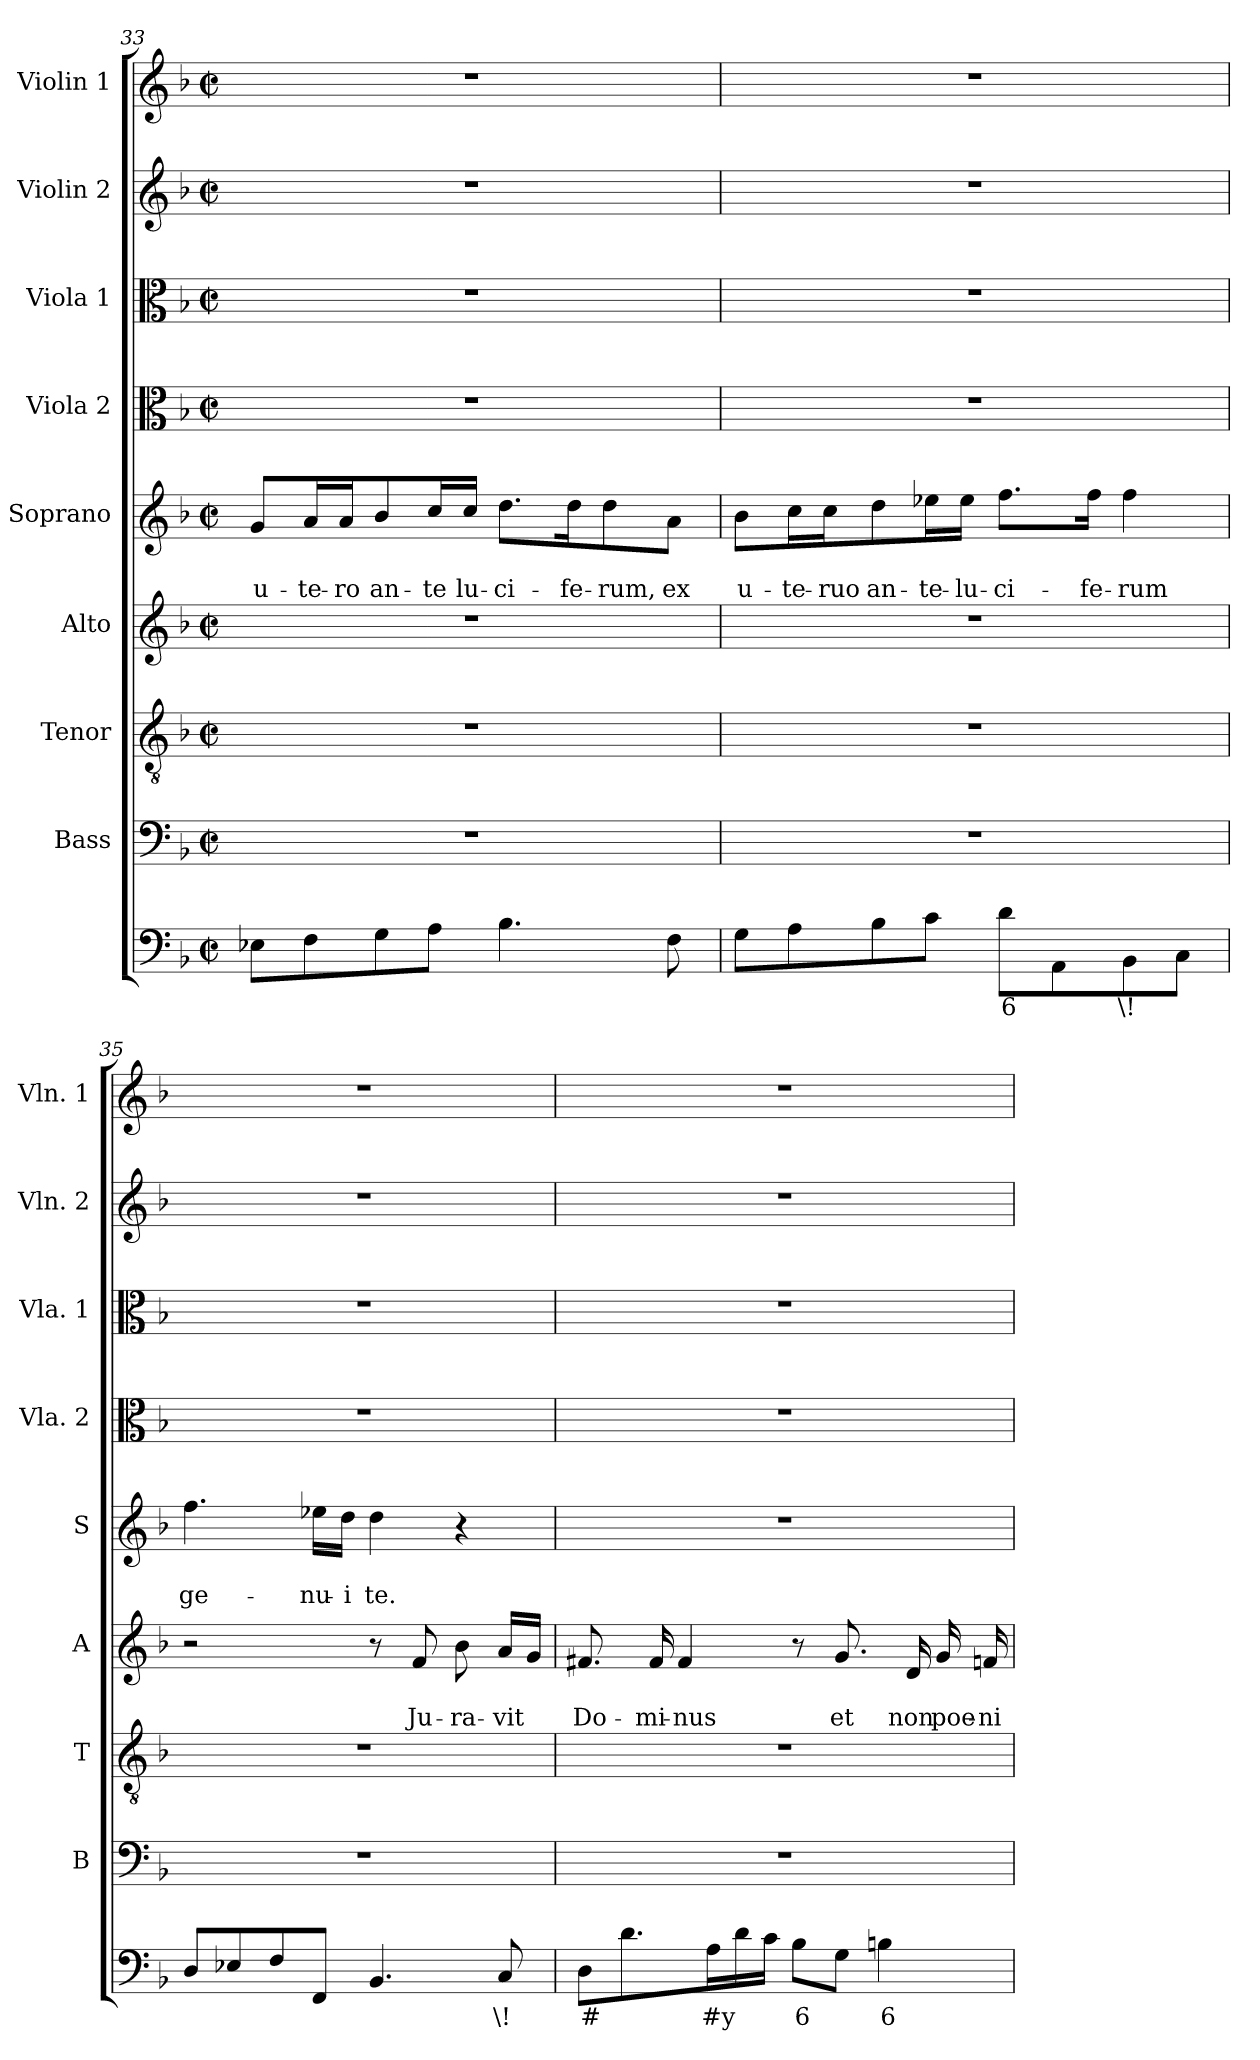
**kern	**text	**kern	**kern	**kern	**text	**text	**kern	**text	**text	**kern	**kern	**kern	**kern
*part9	*part9	*part8	*part7	*part6	*part6	*part6	*part5	*part5	*part5	*part4	*part3	*part2	*part1
*staff9	*staff9	*staff8	*staff7	*staff6	*staff6	*staff6	*staff5	*staff5	*staff5	*staff4	*staff3	*staff2	*staff1
*	*	*I"Bass	*I"Tenor	*I"Alto	*	*	*I"Soprano	*	*	*I"Viola 2	*I"Viola 1	*I"Violin 2	*I"Violin 1
*	*	*I'B	*I'T	*I'A	*	*	*I'S	*	*	*I'Vla. 2	*I'Vla. 1	*I'Vln. 2	*I'Vln. 1
*clefF4	*	*clefF4	*clefGv2	*clefG2	*	*	*clefG2	*	*	*clefC3	*clefC3	*clefG2	*clefG2
*k[b-]	*	*k[b-]	*k[b-]	*k[b-]	*	*	*k[b-]	*	*	*k[b-]	*k[b-]	*k[b-]	*k[b-]
*F:	*	*F:	*F:	*F:	*	*	*F:	*	*	*F:	*F:	*F:	*F:
*M2/2	*	*M2/2	*M2/2	*M2/2	*	*	*M2/2	*	*	*M2/2	*M2/2	*M2/2	*M2/2
*met(c|)	*	*met(c|)	*met(c|)	*met(c|)	*	*	*met(c|)	*	*	*met(c|)	*met(c|)	*met(c|)	*met(c|)
=33	=33	=33	=33	=33	=33	=33	=33	=33	=33	=33	=33	=33	=33
!	!	!	!	!	!	!	!	!	!LO:LY:b	!	!	!	!
8E-X\L	.	1r	1r	1r	.	.	8g/L	.	u-	1r	1r	1r	1r
!	!	!	!	!	!	!	!	!	!LO:LY:b	!	!	!	!
8F\	.	.	.	.	.	.	16a/L	.	-te-	.	.	.	.
!	!	!	!	!	!	!	!	!	!LO:LY:b	!	!	!	!
.	.	.	.	.	.	.	16a/J	.	-ro	.	.	.	.
!	!	!	!	!	!	!	!	!	!LO:LY:b	!	!	!	!
8G\	.	.	.	.	.	.	8b-/	.	an-	.	.	.	.
!	!	!	!	!	!	!	!	!	!LO:LY:b	!	!	!	!
8A\J	.	.	.	.	.	.	16cc/L	.	-te	.	.	.	.
!	!	!	!	!	!	!	!	!	!LO:LY:b	!	!	!	!
.	.	.	.	.	.	.	16cc/JJ	.	lu-	.	.	.	.
!	!	!	!	!	!	!	!	!	!LO:LY:b	!	!	!	!
4.B-\	.	.	.	.	.	.	8.dd\L	.	-ci-	.	.	.	.
!	!	!	!	!	!	!	!	!	!LO:LY:b	!	!	!	!
.	.	.	.	.	.	.	16dd\K	.	-fe-	.	.	.	.
!	!	!	!	!	!	!	!	!	!LO:LY:b	!	!	!	!
.	.	.	.	.	.	.	8dd\	.	-rum,	.	.	.	.
!	!	!	!	!	!	!	!	!	!LO:LY:b	!	!	!	!
8F\	.	.	.	.	.	.	8a\J	.	ex	.	.	.	.
=34	=34	=34	=34	=34	=34	=34	=34	=34	=34	=34	=34	=34	=34
!	!	!	!	!	!	!	!	!	!LO:LY:b	!	!	!	!
8G\L	.	1r	1r	1r	.	.	8b-\L	.	u-	1r	1r	1r	1r
!	!	!	!	!	!	!	!	!	!LO:LY:b	!	!	!	!
8A\	.	.	.	.	.	.	16cc\L	.	-te-	.	.	.	.
!	!	!	!	!	!	!	!	!	!LO:LY:b	!	!	!	!
.	.	.	.	.	.	.	16cc\J	.	-ruo	.	.	.	.
!	!	!	!	!	!	!	!	!	!LO:LY:b	!	!	!	!
8B-\	.	.	.	.	.	.	8dd\	.	an-	.	.	.	.
!	!	!	!	!	!	!	!	!	!LO:LY:b	!	!	!	!
8c\J	.	.	.	.	.	.	16ee-X\L	.	-te-	.	.	.	.
!	!	!	!	!	!	!	!	!	!LO:LY:b	!	!	!	!
.	.	.	.	.	.	.	16ee-\JJ	.	-lu-	.	.	.	.
!	!LO:LY:b	!	!	!	!	!	!	!	!LO:LY:b	!	!	!	!
8d\L	6	.	.	.	.	.	8.ff\L	.	-ci-	.	.	.	.
8AA\	.	.	.	.	.	.	.	.	.	.	.	.	.
!	!	!	!	!	!	!	!	!	!LO:LY:b	!	!	!	!
.	.	.	.	.	.	.	16ff\Jk	.	-fe-	.	.	.	.
!	!LO:LY:b	!	!	!	!	!	!	!	!LO:LY:b	!	!	!	!
8BB-\	\!	.	.	.	.	.	4ff\	.	-rum	.	.	.	.
8C\J	.	.	.	.	.	.	.	.	.	.	.	.	.
=35	=35	=35	=35	=35	=35	=35	=35	=35	=35	=35	=35	=35	=35
!	!	!	!	!	!	!	!	!	!LO:LY:b	!	!	!	!
8D/L	.	1r	1r	2r	.	.	4.ff\	.	ge-	1r	1r	1r	1r
8E-X/	.	.	.	.	.	.	.	.	.	.	.	.	.
8F/	.	.	.	.	.	.	.	.	.	.	.	.	.
!	!	!	!	!	!	!	!	!	!LO:LY:b	!	!	!	!
8FF/J	.	.	.	.	.	.	16ee-X\LL	.	-nu-	.	.	.	.
!	!	!	!	!	!	!	!	!	!LO:LY:b	!	!	!	!
.	.	.	.	.	.	.	16dd\JJ	.	-i	.	.	.	.
!	!	!	!	!	!	!	!	!	!LO:LY:b	!	!	!	!
4.BB-/	.	.	.	8r	.	.	4dd\	.	te.	.	.	.	.
!	!	!	!	!	!	!LO:LY:b	!	!	!	!	!	!	!
.	.	.	.	8f/	.	Ju-	.	.	.	.	.	.	.
!	!	!	!	!	!	!LO:LY:b	!	!	!	!	!	!	!
.	.	.	.	8b-\	.	-ra-	4r	.	.	.	.	.	.
!	!LO:LY:b	!	!	!	!	!LO:LY:b	!	!	!	!	!	!	!
8C/	\!	.	.	16a/LL	.	-vit	.	.	.	.	.	.	.
.	.	.	.	16g/JJ	.	.	.	.	.	.	.	.	.
!!LO:PB:g=z
=36	=36	=36	=36	=36	=36	=36	=36	=36	=36	=36	=36	=36	=36
!	!LO:LY:b	!	!	!	!	!LO:LY:b	!	!	!	!	!	!	!
8D\L	#	1r	1r	8.f#X/	.	Do-	1r	.	.	1r	1r	1r	1r
8.d\	.	.	.	.	.	.	.	.	.	.	.	.	.
!	!	!	!	!	!	!LO:LY:b	!	!	!	!	!	!	!
.	.	.	.	16f#/	.	-mi-	.	.	.	.	.	.	.
!	!	!	!	!	!	!LO:LY:b	!	!	!	!	!	!	!
.	.	.	.	4f#/	.	-nus	.	.	.	.	.	.	.
!	!LO:LY:b	!	!	!	!	!	!	!	!	!	!	!	!
16A\L	#y	.	.	.	.	.	.	.	.	.	.	.	.
16d\	.	.	.	.	.	.	.	.	.	.	.	.	.
16c\JJ	.	.	.	.	.	.	.	.	.	.	.	.	.
!	!LO:LY:b	!	!	!	!	!	!	!	!	!	!	!	!
8B-\L	6	.	.	8r	.	.	.	.	.	.	.	.	.
!	!	!	!	!	!	!LO:LY:b	!	!	!	!	!	!	!
8G\J	.	.	.	8.g/	.	et	.	.	.	.	.	.	.
!	!LO:LY:b	!	!	!	!	!	!	!	!	!	!	!	!
4Bn\	6	.	.	.	.	.	.	.	.	.	.	.	.
!	!	!	!	!	!	!LO:LY:b	!	!	!	!	!	!	!
.	.	.	.	16d/	.	non	.	.	.	.	.	.	.
!	!	!	!	!	!	!LO:LY:b	!	!	!	!	!	!	!
.	.	.	.	16g/	.	poe-	.	.	.	.	.	.	.
!	!	!	!	!	!	!LO:LY:b	!	!	!	!	!	!	!
.	.	.	.	16fn/	.	-ni-	.	.	.	.	.	.	.
=	=	=	=	=	=	=	=	=	=	=	=	=	=
*-	*-	*-	*-	*-	*-	*-	*-	*-	*-	*-	*-	*-	*-
